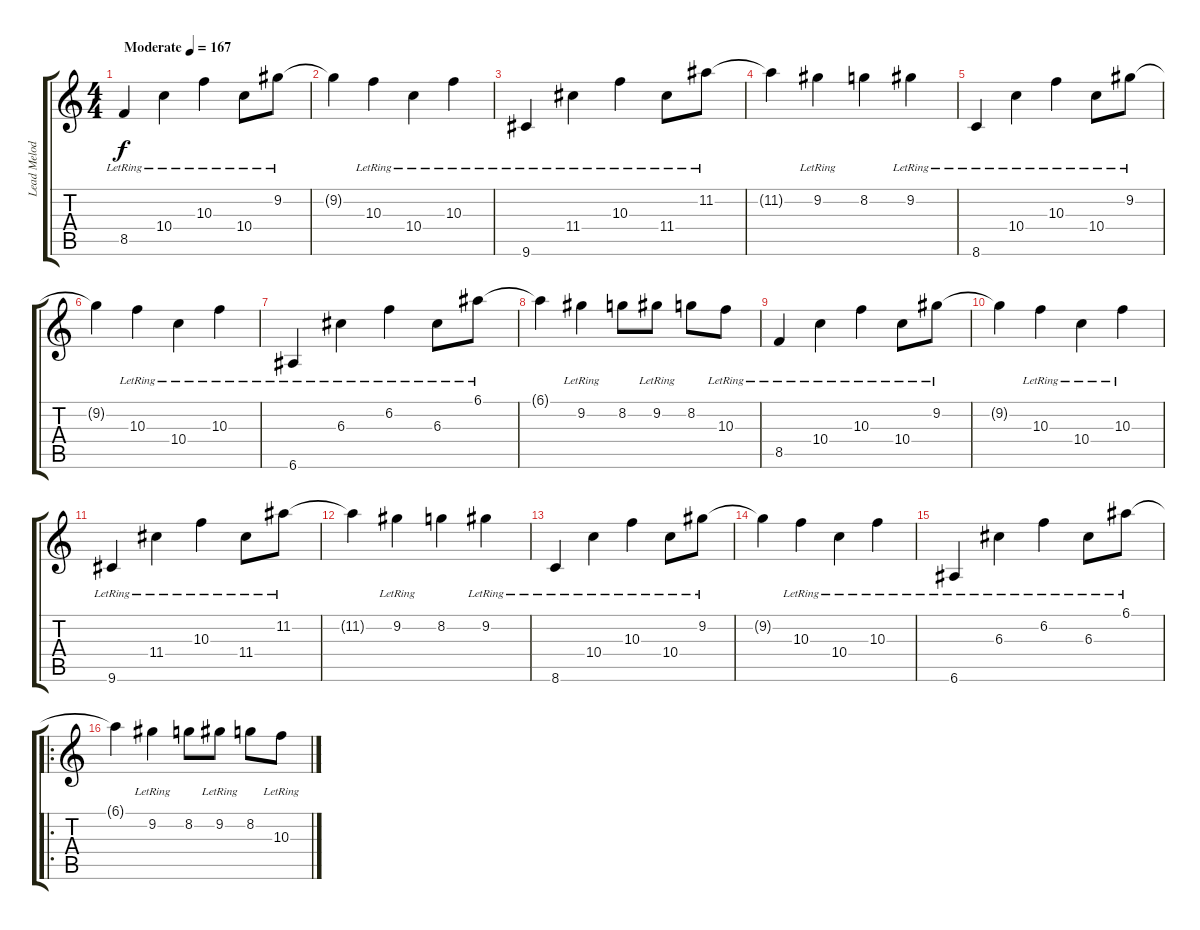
\track ("Lead Melody" "Lead Melod") {instrument acousticguitarsteel}
\staff {score tabs}
\tuning (E4 B3 G3 D3 A2 E2) {hide}
\ts (4 4)
\tempo (167 "Moderate")
\clef g2
\ks c
8.5{lr}.4{dy f instrument acousticguitarsteel} 10.4{lr}.4 10.3{lr}.4 10.4{lr}.8 9.2{lr}.8 |
9.2{t}.4 10.3{lr}.4 10.4{lr}.4 10.3{lr}.4 |
9.6{lr}.4 11.4{lr}.4 10.3{lr}.4 11.4{lr}.8 11.2{lr}.8 |
11.2{t}.4 9.2{lr}.4 8.2.4 9.2{lr}.4 |
8.6{lr}.4 10.4{lr}.4 10.3{lr}.4 10.4{lr}.8 9.2{lr}.8 |
9.2{t}.4 10.3{lr}.4 10.4{lr}.4 10.3{lr}.4 |
6.6{lr}.4 6.3{lr}.4 6.2{lr}.4 6.3{lr}.8 6.1{lr}.8 |
6.1{t}.4 9.2{lr}.4 8.2.8 9.2{lr}.8 8.2.8 10.3{lr}.8 |
8.5{lr}.4 10.4{lr}.4 10.3{lr}.4 10.4{lr}.8 9.2{lr}.8 |
9.2{t}.4 10.3{lr}.4 10.4{lr}.4 10.3{lr}.4 |
9.6{lr}.4 11.4{lr}.4 10.3{lr}.4 11.4{lr}.8 11.2{lr}.8 |
11.2{t}.4 9.2{lr}.4 8.2.4 9.2{lr}.4 |
8.6{lr}.4 10.4{lr}.4 10.3{lr}.4 10.4{lr}.8 9.2{lr}.8 |
9.2{t}.4 10.3{lr}.4 10.4{lr}.4 10.3{lr}.4 |
6.6{lr}.4 6.3{lr}.4 6.2{lr}.4 6.3{lr}.8 6.1{lr}.8 |
\ro
6.1{t}.4 9.2{lr}.4 8.2.8 9.2{lr}.8 8.2.8 10.3{lr}.8
